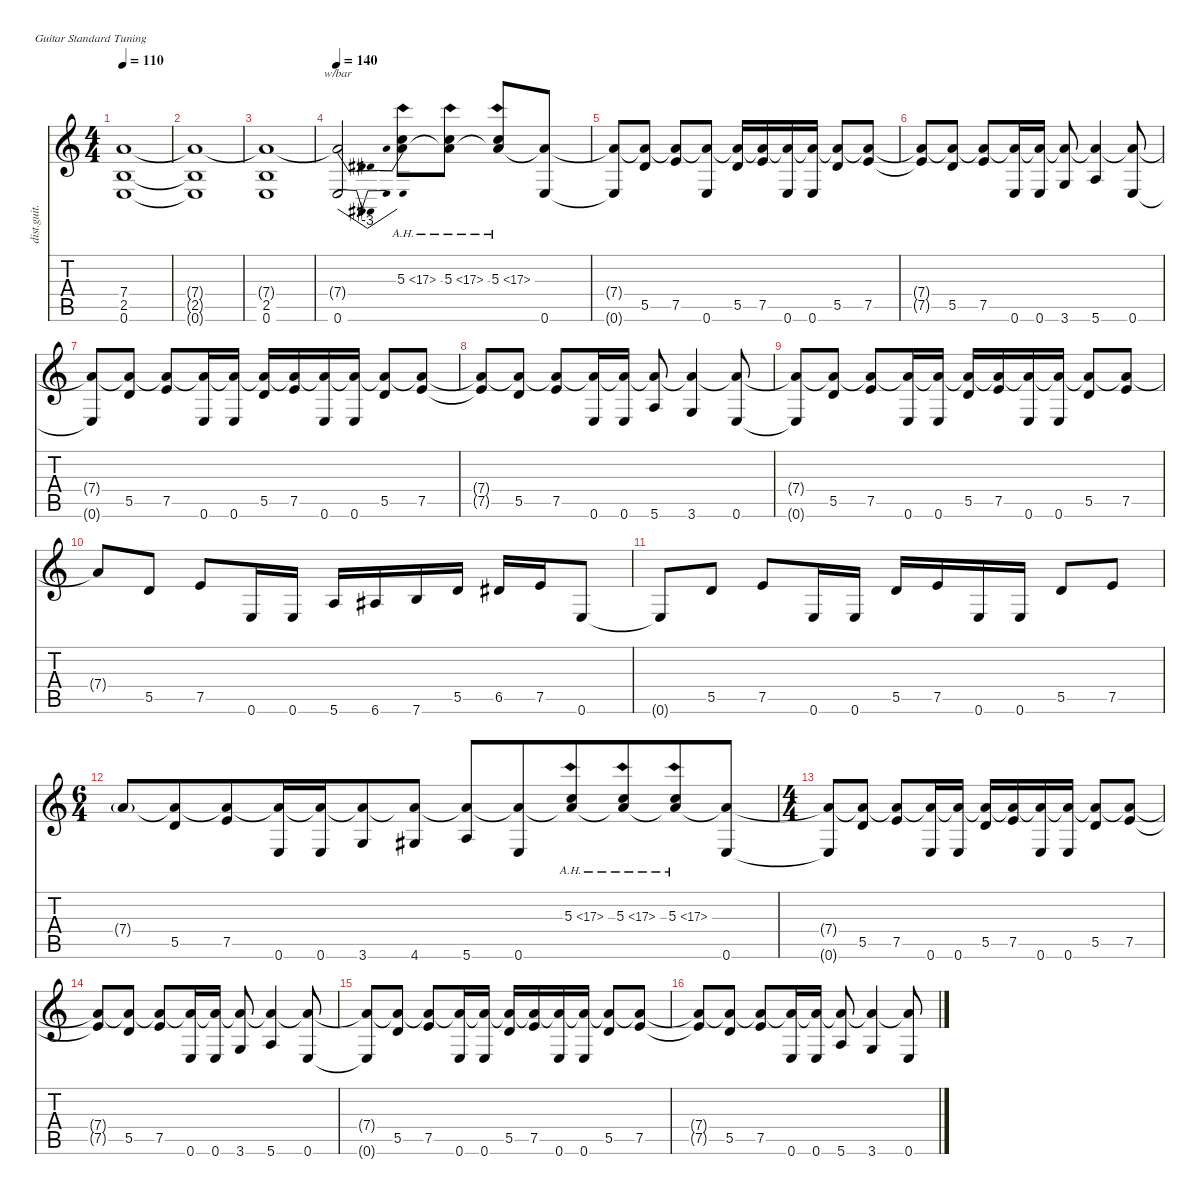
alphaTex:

\defaultSystemsLayout 4
\hideDynamics
\bracketExtendMode nobrackets
\otherSystemsTrackNameOrientation horizontal
\track ("Guitar" "dist.guit.") {mute instrument distortionguitar}
\staff {score tabs}
\tuning (E4 B3 G3 D3 A2 E2)
\ts (4 4)
\tempo 110
\clef g2
\ks c
(2.5 0.6 7.4{t}).1{dy f beam Up} |
(2.5{t} 0.6{t} 7.4{t}).1{beam Up} |
(2.5 0.6 7.4{t}).1{beam Up} |
\tempo 140
(0.6 7.4{t}).2{tbe (dip default 0 0 30 -12 60 0) beam Up} (5.3{ah 12} 7.4{t}).8{beam Down} (5.3{ah 12} 7.4{t}).8{beam Down} (5.3{ah 12} 7.4{t}).8{beam Up} (0.6 7.4{t}).8{beam Up} |
(0.6{t} 7.4{t}).8{beam Up} (5.5 7.4{t}).8{beam Up} (7.5 7.4{t}).8{beam Up} (0.6 7.4{t}).8{beam Up} (5.5 7.4{t}).16{beam Up} (7.5 7.4{t}).16{beam Up} (0.6 7.4{t}).16{beam Up} (0.6 7.4{t}).16{beam Up} (5.5 7.4{t}).8{beam Up} (7.5 7.4{t}).8{beam Up} |
(7.5{t} 7.4{t}).8{beam Up} (5.5 7.4{t}).8{beam Up} (7.5 7.4{t}).8{beam Up} (0.6 7.4{t}).16{beam Up} (0.6 7.4{t}).16{beam Up} (3.6 7.4{t}).8{beam Up} (5.6 7.4{t}).4{beam Up} (0.6 7.4{t}).8{beam Up} |
(0.6{t} 7.4{t}).8{beam Up} (5.5 7.4{t}).8{beam Up} (7.5 7.4{t}).8{beam Up} (0.6 7.4{t}).16{beam Up} (0.6 7.4{t}).16{beam Up} (5.5 7.4{t}).16{beam Up} (7.5 7.4{t}).16{beam Up} (0.6 7.4{t}).16{beam Up} (0.6 7.4{t}).16{beam Up} (5.5 7.4{t}).8{beam Up} (7.5 7.4{t}).8{beam Up} |
(7.4{t} 7.5{t}).8{beam Up} (5.5 7.4{t}).8{beam Up} (7.5 7.4{t}).8{beam Up} (0.6 7.4{t}).16{beam Up} (0.6 7.4{t}).16{beam Up} (5.6 7.4{t}).8{beam Up} (3.6 7.4{t}).4{beam Up} (0.6 7.4{t}).8{beam Up} |
(0.6{t} 7.4{t}).8{beam Up} (5.5 7.4{t}).8{beam Up} (7.5 7.4{t}).8{beam Up} (0.6 7.4{t}).16{beam Up} (0.6 7.4{t}).16{beam Up} (5.5 7.4{t}).16{beam Up} (7.5 7.4{t}).16{beam Up} (0.6 7.4{t}).16{beam Up} (0.6 7.4{t}).16{beam Up} (5.5 7.4{t}).8{beam Up} (7.5 7.4{t}).8{beam Up} |
7.4{t}.8{beam Up} 5.5.8{beam Up} 7.5.8{beam Up} 0.6.16{beam Up} 0.6.16{beam Up} 5.6.16{beam Up} 6.6{acc #}.16{beam Up} 7.6.16{beam Up} 5.5.16{beam Up} 6.5{acc #}.16{beam Up} 7.5.16{beam Up} 0.6.8{beam Up} |
0.6{t}.8{beam Up} 5.5.8{beam Up} 7.5.8{beam Up} 0.6.16{beam Up} 0.6.16{beam Up} 5.5.16{beam Up} 7.5.16{beam Up} 0.6.16{beam Up} 0.6.16{beam Up} 5.5.8{beam Up} 7.5.8{beam Up} |
\ts (6 4)
\beaming (8 6 6)
7.4{g}.8{dy mf beam Up} (5.5 7.4{t}).8{dy f beam Up} (7.5 7.4{t}).8{beam Up} (0.6 7.4{t}).16{beam Up} (0.6 7.4{t}).16{beam Up} (3.6 7.4{t}).8{beam Up} (4.6{acc #} 7.4{t}).8{beam Up} (5.6 7.4{t}).8{beam Up} (0.6 7.4{t}).8{beam Up} (5.3{ah 12} 7.4{t}).8{beam Up} (5.3{ah 12} 7.4{t}).8{beam Up} (5.3{ah 12} 7.4{t}).8{beam Up} (0.6 7.4{t}).8{beam Up} |
\ts (4 4)
\beaming (8 2 2 2 2)
(0.6{t} 7.4{t}).8{beam Up} (5.5 7.4{t}).8{beam Up} (7.5 7.4{t}).8{beam Up} (0.6 7.4{t}).16{beam Up} (0.6 7.4{t}).16{beam Up} (5.5 7.4{t}).16{beam Up} (7.5 7.4{t}).16{beam Up} (0.6 7.4{t}).16{beam Up} (0.6 7.4{t}).16{beam Up} (5.5 7.4{t}).8{beam Up} (7.5 7.4{t}).8{beam Up} |
(7.5{t} 7.4{t}).8{beam Up} (5.5 7.4{t}).8{beam Up} (7.5 7.4{t}).8{beam Up} (0.6 7.4{t}).16{beam Up} (0.6 7.4{t}).16{beam Up} (3.6 7.4{t}).8{beam Up} (5.6 7.4{t}).4{beam Up} (0.6 7.4{t}).8{beam Up} |
(0.6{t} 7.4{t}).8{beam Up} (5.5 7.4{t}).8{beam Up} (7.5 7.4{t}).8{beam Up} (0.6 7.4{t}).16{beam Up} (0.6 7.4{t}).16{beam Up} (5.5 7.4{t}).16{beam Up} (7.5 7.4{t}).16{beam Up} (0.6 7.4{t}).16{beam Up} (0.6 7.4{t}).16{beam Up} (5.5 7.4{t}).8{beam Up} (7.5 7.4{t}).8{beam Up} |
(7.5{t} 7.4{t}).8{beam Up} (5.5 7.4{t}).8{beam Up} (7.5 7.4{t}).8{beam Up} (0.6 7.4{t}).16{beam Up} (0.6 7.4{t}).16{beam Up} (5.6 7.4{t}).8{beam Up} (3.6 7.4{t}).4{beam Up} (0.6 7.4{t}).8{beam Up}
